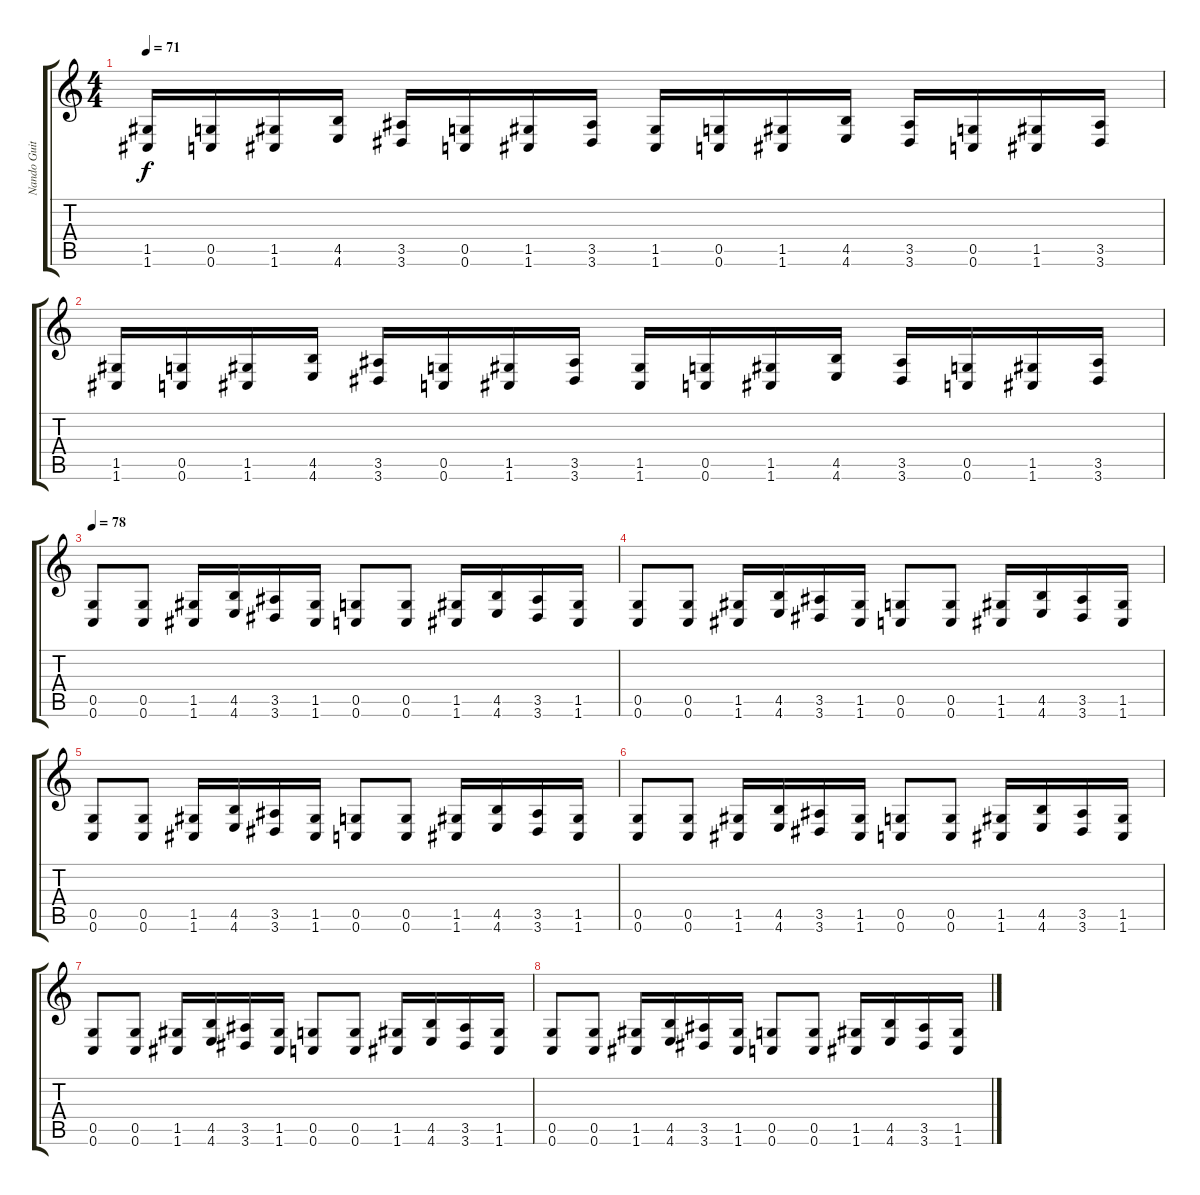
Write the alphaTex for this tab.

\track ("Nando Guitar 2" "Nando Guit") {instrument overdrivenguitar}
\staff {score tabs}
\tuning (D4 A3 F3 C3 G2 C2) {hide}
\ts (4 4)
\tempo 71
\clef g2
\ks c
(1.5 1.6).16{dy f} (0.5 0.6).16 (1.5 1.6).16 (4.5 4.6).16 (3.5 3.6).16 (0.5 0.6).16 (1.5 1.6).16 (3.5 3.6).16 (1.5 1.6).16 (0.5 0.6).16 (1.5 1.6).16 (4.5 4.6).16 (3.5 3.6).16 (0.5 0.6).16 (1.5 1.6).16 (3.5 3.6).16 |
(1.5 1.6).16 (0.5 0.6).16 (1.5 1.6).16 (4.5 4.6).16 (3.5 3.6).16 (0.5 0.6).16 (1.5 1.6).16 (3.5 3.6).16 (1.5 1.6).16 (0.5 0.6).16 (1.5 1.6).16 (4.5 4.6).16 (3.5 3.6).16 (0.5 0.6).16 (1.5 1.6).16 (3.5 3.6).16 |
\tempo 78
(0.5 0.6).8 (0.5 0.6).8 (1.5 1.6).16 (4.5 4.6).16 (3.5 3.6).16 (1.5 1.6).16 (0.5 0.6).8 (0.5 0.6).8 (1.5 1.6).16 (4.5 4.6).16 (3.5 3.6).16 (1.5 1.6).16 |
(0.5 0.6).8 (0.5 0.6).8 (1.5 1.6).16 (4.5 4.6).16 (3.5 3.6).16 (1.5 1.6).16 (0.5 0.6).8 (0.5 0.6).8 (1.5 1.6).16 (4.5 4.6).16 (3.5 3.6).16 (1.5 1.6).16 |
(0.5 0.6).8 (0.5 0.6).8 (1.5 1.6).16 (4.5 4.6).16 (3.5 3.6).16 (1.5 1.6).16 (0.5 0.6).8 (0.5 0.6).8 (1.5 1.6).16 (4.5 4.6).16 (3.5 3.6).16 (1.5 1.6).16 |
(0.5 0.6).8 (0.5 0.6).8 (1.5 1.6).16 (4.5 4.6).16 (3.5 3.6).16 (1.5 1.6).16 (0.5 0.6).8 (0.5 0.6).8 (1.5 1.6).16 (4.5 4.6).16 (3.5 3.6).16 (1.5 1.6).16 |
(0.5 0.6).8 (0.5 0.6).8 (1.5 1.6).16 (4.5 4.6).16 (3.5 3.6).16 (1.5 1.6).16 (0.5 0.6).8 (0.5 0.6).8 (1.5 1.6).16 (4.5 4.6).16 (3.5 3.6).16 (1.5 1.6).16 |
(0.5 0.6).8 (0.5 0.6).8 (1.5 1.6).16 (4.5 4.6).16 (3.5 3.6).16 (1.5 1.6).16 (0.5 0.6).8 (0.5 0.6).8 (1.5 1.6).16 (4.5 4.6).16 (3.5 3.6).16 (1.5 1.6).16
